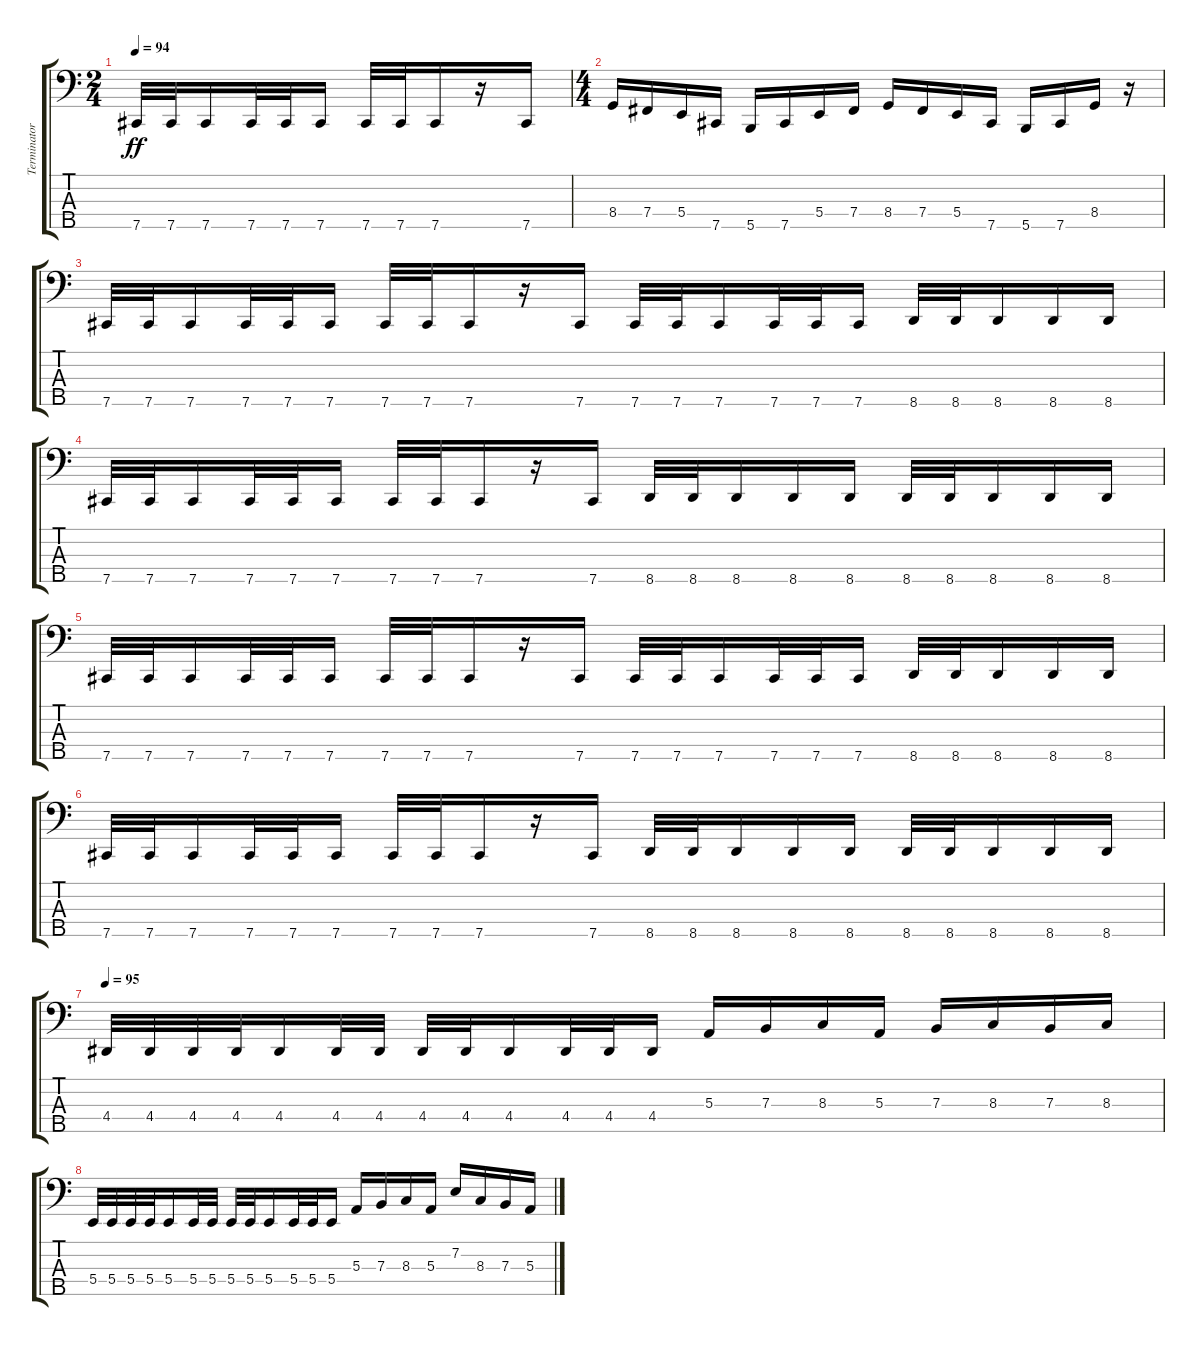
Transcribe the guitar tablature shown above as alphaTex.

\track ("Terminator" "Terminator") {instrument electricbasspick}
\staff {score tabs}
\tuning (D2 A1 E1 B0 Gb0) {hide}
\ts (2 4)
\tempo 94
\clef f4
\ks c
7.5.32{dy ff} 7.5.32 7.5.16 7.5.32 7.5.32 7.5.16 7.5.32 7.5.32 7.5.16 r.16 7.5.16 |
\ts (4 4)
8.4.16 7.4.16 5.4.16 7.5.16 5.5.16 7.5.16 5.4.16 7.4.16 8.4.16 7.4.16 5.4.16 7.5.16 5.5.16 7.5.16 8.4.16 r.16 |
7.5.32 7.5.32 7.5.16 7.5.32 7.5.32 7.5.16 7.5.32 7.5.32 7.5.16 r.16 7.5.16 7.5.32 7.5.32 7.5.16 7.5.32 7.5.32 7.5.16 8.5.32 8.5.32 8.5.16 8.5.16 8.5.16 |
7.5.32 7.5.32 7.5.16 7.5.32 7.5.32 7.5.16 7.5.32 7.5.32 7.5.16 r.16 7.5.16 8.5.32 8.5.32 8.5.16 8.5.16 8.5.16 8.5.32 8.5.32 8.5.16 8.5.16 8.5.16 |
7.5.32 7.5.32 7.5.16 7.5.32 7.5.32 7.5.16 7.5.32 7.5.32 7.5.16 r.16 7.5.16 7.5.32 7.5.32 7.5.16 7.5.32 7.5.32 7.5.16 8.5.32 8.5.32 8.5.16 8.5.16 8.5.16 |
7.5.32 7.5.32 7.5.16 7.5.32 7.5.32 7.5.16 7.5.32 7.5.32 7.5.16 r.16 7.5.16 8.5.32 8.5.32 8.5.16 8.5.16 8.5.16 8.5.32 8.5.32 8.5.16 8.5.16 8.5.16 |
\tempo 95
4.4.32 4.4.32 4.4.32 4.4.32 4.4.16 4.4.32 4.4.32 4.4.32 4.4.32 4.4.16 4.4.32 4.4.32 4.4.16 5.3.16 7.3.16 8.3.16 5.3.16 7.3.16 8.3.16 7.3.16 8.3.16 |
5.4.32 5.4.32 5.4.32 5.4.32 5.4.16 5.4.32 5.4.32 5.4.32 5.4.32 5.4.16 5.4.32 5.4.32 5.4.16 5.3.16 7.3.16 8.3.16 5.3.16 7.2.16 8.3.16 7.3.16 5.3.16
